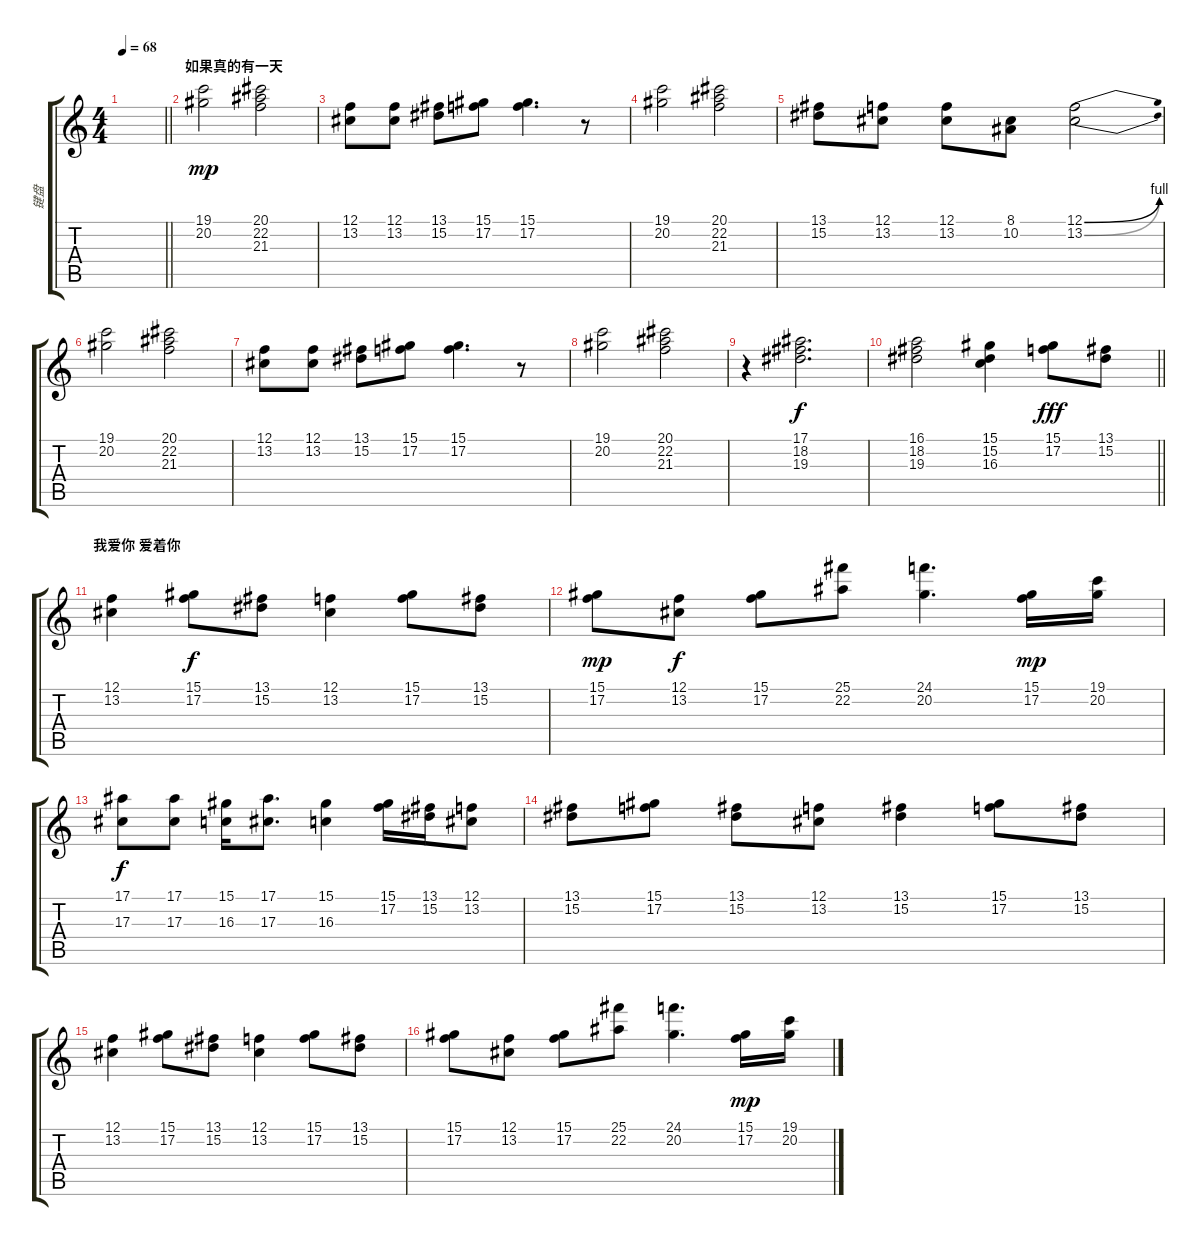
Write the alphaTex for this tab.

\track ("键盘" "键盘") {instrument ocarina}
\staff {score tabs}
\tuning (F4 C4 Ab3 Eb3 Bb2 F2) {hide}
\ts (4 4)
\section ("" "")
\tempo 68
\clef g2
\barLineRight lightlight
\ks c
|
\section ("" "如果真的有一天")
(19.1 20.2).2{dy mp volume 8 instrument stringensemble1} (20.1 22.2 21.3).2 |
(12.1 13.2).8 (12.1 13.2).8 (13.1 15.2).8 (15.1 17.2).8 (15.1 17.2).4{d} r.8 |
(19.1 20.2).2 (20.1 22.2 21.3).2 |
(13.1 15.2).8 (12.1 13.2).8 (12.1 13.2).8 (8.1 10.2).8 (12.1{be (bend 0 0 60 4)} 13.2{be (bend 0 0 60 4)}).2 |
(19.1 20.2).2 (20.1 22.2 21.3).2 |
(12.1 13.2).8 (12.1 13.2).8 (13.1 15.2).8 (15.1 17.2).8 (15.1 17.2).4{d} r.8 |
(19.1 20.2).2 (20.1 22.2 21.3).2 |
r.4 (17.1 18.2 19.3).2{d dy f} |
\barLineRight lightlight
(16.1 18.2 19.3).2 (15.1 15.2 16.3).4 (15.1 17.2).8{dy fff} (13.1 15.2).8 |
\section ("" "我爱你 爱着你")
(12.1 13.2).4 (15.1 17.2).8{dy f} (13.1 15.2).8 (12.1 13.2).4 (15.1 17.2).8 (13.1 15.2).8 |
(15.1 17.2).8{dy mp} (12.1 13.2).8{dy f} (15.1 17.2).8 (25.1 22.2).8 (24.1 20.2).4{d} (15.1 17.2).16{dy mp} (19.1 20.2).16 |
(17.1 17.3).8{dy f} (17.1 17.3).8 (15.1 16.3).16 (17.1 17.3).8{d} (15.1 16.3).4 (15.1 17.2).16 (13.1 15.2).16 (12.1 13.2).8 |
(13.1 15.2).8 (15.1 17.2).8 (13.1 15.2).8 (12.1 13.2).8 (13.1 15.2).4 (15.1 17.2).8 (13.1 15.2).8 |
(12.1 13.2).4 (15.1 17.2).8 (13.1 15.2).8 (12.1 13.2).4 (15.1 17.2).8 (13.1 15.2).8 |
(15.1 17.2).8 (12.1 13.2).8 (15.1 17.2).8 (25.1 22.2).8 (24.1 20.2).4{d} (15.1 17.2).16{dy mp} (19.1 20.2).16
